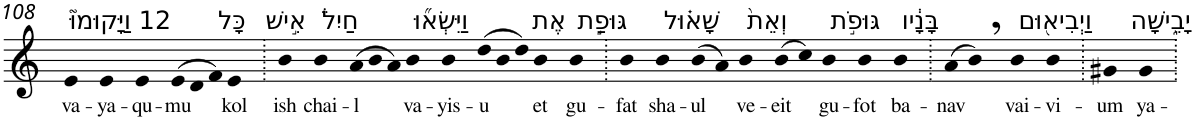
**kern	**text
*part1	*part1
*staff1	*staff1
*I"Piano	*
*I'Pno	*
!!LO:PB:g=z
*clefG2	*
*k[]	*
=108	=108
!LO:TX:a:t=12 וַיָּקוּמוּ֮	!
!	!LO:LY:b
4e	va-
!	!LO:LY:b
4e	-ya-
!	!LO:LY:b
4e	-qu-
*Xtuplet	*
!	!LO:LY:b
(>12e	-mu
12d	.
12f)	.
!LO:TX:a:t=כָּל	!
!	!LO:LY:b
4e	kol
=109.	=109.
!LO:TX:a:t=אִ֣ישׁ	!
!	!LO:LY:b
4b	ish
!LO:TX:a:t=חַיִל֒	!
!	!LO:LY:b
4b	chai-
!	!LO:LY:b
(>12a	-l
12b	.
12a)	.
!LO:TX:a:t=וַיִּשְׂא֞וּ	!
!	!LO:LY:b
4b	va-
!	!LO:LY:b
4b	-yis-
!	!LO:LY:b
(>12dd	-u
12b	.
12dd)	.
!LO:TX:a:t=אֶת	!
!	!LO:LY:b
4b	et
!LO:TX:a:t=גּוּפַ֣ת	!
!	!LO:LY:b
4b	gu-
=110.	=110.
!	!LO:LY:b
4b	-fat
!LO:TX:a:t=שָׁא֗וּל	!
!	!LO:LY:b
4b	sha-
!	!LO:LY:b
(>8b	-ul
8a)	.
!LO:TX:a:t=וְאֵת֙	!
!	!LO:LY:b
4b	ve-
!	!LO:LY:b
(>8b	-eit
8cc)	.
!LO:TX:a:t=גּוּפֹ֣ת	!
!	!LO:LY:b
4b	gu-
!	!LO:LY:b
4b	-fot
!LO:TX:a:t=בָּנָ֔יו	!
!	!LO:LY:b
4b	ba-
=111.	=111.
!	!LO:LY:b
(>8a	-nav
8b,)	.
!LO:TX:a:t=וַיְבִיא֖וּם	!
!	!LO:LY:b
4b	vai-
!	!LO:LY:b
4b	-vi-
=112.	=112.
!	!LO:LY:b
4g#X	-um
!LO:TX:a:t=יָבֵ֑ישָׁה	!
!	!LO:LY:b
4g#	ya-
=.	=.
*-	*-
